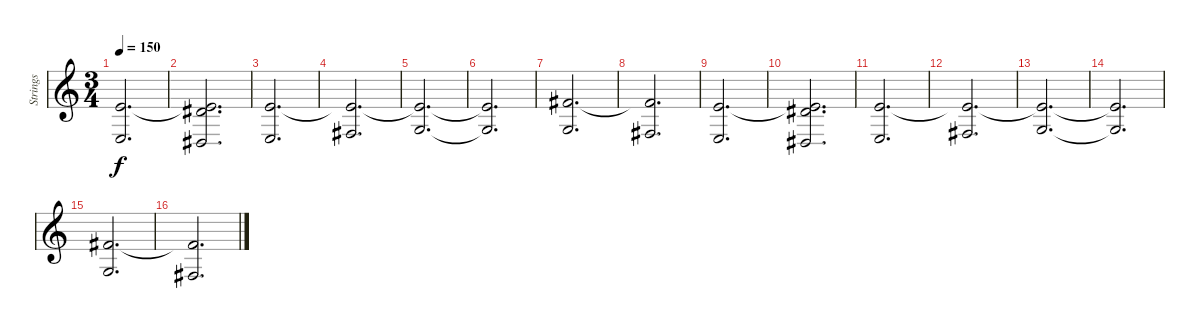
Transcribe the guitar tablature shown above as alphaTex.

\track ("Strings" "Strings") {instrument stringensemble1}
\staff {score}
\tuning (E4 B3 G3 D3 A2 E2) {hide}
\ts (3 4)
\tempo 150
\clef g2
\ks c
(0.1 2.4).2{d dy f} |
(0.1{t} 4.2 1.4).2{d} |
(0.1 2.4).2{d} |
(0.1{t} 4.4).2{d} |
(0.1{t} 5.4).2{d} |
(0.1{t} 5.4{t}).2{d} |
(2.1 5.4).2{d} |
(2.1{t} 4.4).2{d} |
(0.1 2.4).2{d} |
(0.1{t} 4.2 1.4).2{d} |
(0.1 2.4).2{d} |
(0.1{t} 4.4).2{d} |
(0.1{t} 5.4).2{d} |
(0.1{t} 5.4{t}).2{d} |
(2.1 5.4).2{d} |
(2.1{t} 4.4).2{d}
